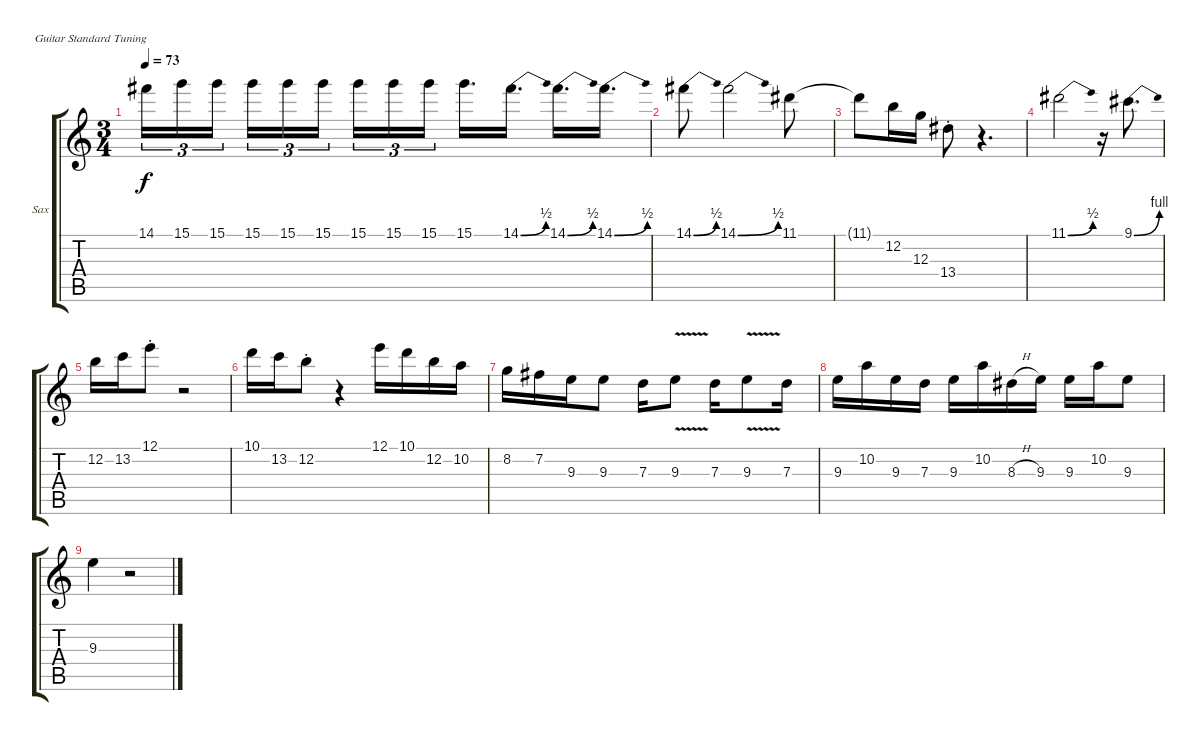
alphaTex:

\defaultSystemsLayout 4
\bracketExtendMode groupsimilarinstruments
\firstSystemTrackNameOrientation horizontal
\otherSystemsTrackNameOrientation horizontal
\track ("Alto Sax" "Sax") {instrument electricguitarclean}
\staff {score tabs}
\tuning (E4 B3 G3 D3 A2 E2)
\ts (3 4)
\tempo 73
\clef g2
\ks c
14.1.16{tu (3 2) dy f} 15.1.16{tu (3 2)} 15.1.16{tu (3 2)} 15.1.16{tu (3 2)} 15.1.16{tu (3 2)} 15.1.16{tu (3 2)} 15.1.16{tu (3 2)} 15.1.16{tu (3 2)} 15.1.16{tu (3 2)} 15.1.16{d} 14.1{be (bend 0 0 15 2)}.16{d} 14.1{be (bend 0 0 15 2)}.16{d} 14.1{be (bend 0 0 15 2)}.16{d} |
14.1{be (bend 0 0 15 2)}.8 14.1{be (bend 0 0 3 2)}.2 11.1.8 |
11.1{t}.8 12.2.16 12.3.16 13.4{st}.8 r.4{d} |
11.1{be (bend 0 0 15 2)}.2 r.16 9.1{be (bend 0 0 15 4)}.8{d} |
12.2.16 13.2.16 12.1{st}.8 r.2 |
10.1.16 13.2.16 12.2{st}.8 r.4 12.1.16 10.1.16 12.2.16 10.2.16 |
8.2.16 7.2.16 9.3.16 9.3.8 7.3.16 9.3{v}.8 7.3.16 9.3{v}.8 7.3.16 |
9.3.16 10.2.16 9.3.16 7.3.16 9.3.16 10.2.16 8.3{h}.16 9.3.16 9.3.16 10.2.16 9.3.8 |
9.3.4 r.2
